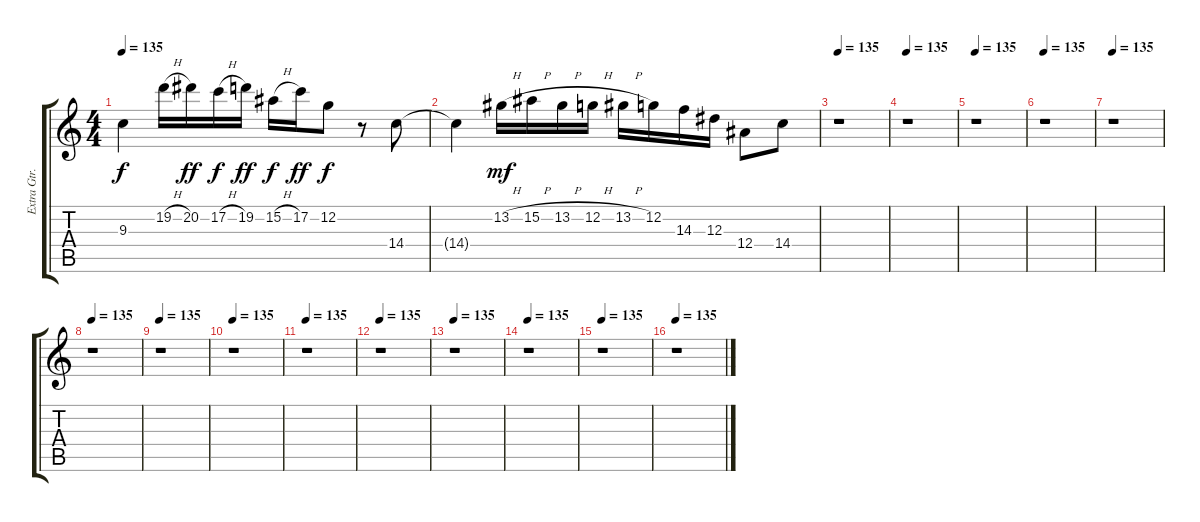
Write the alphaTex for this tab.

\track ("Extra Gtr." "Extra Gtr.") {instrument distortionguitar}
\staff {score tabs}
\tuning (C4 G3 Eb3 Bb2 F2 C2) {hide}
\ts (4 4)
\tempo 135
\clef g2
\ks c
9.3{t}.4{dy f} 19.2{h}.16 20.2.16{dy ff} 17.2{h}.16{dy f} 19.2.16{dy ff} 15.2{h}.16{dy f} 17.2.16{dy ff} 12.2.8{dy f} r.8 14.4.8 |
14.4{t}.4 13.2{h}.16{dy mf} 15.2{h}.16 13.2{h}.16 12.2{h}.16 13.2{h}.16 12.2.16 14.3.16 12.3.16 12.4.8 14.4.8 |
\tempo 135
r.1 |
\tempo 135
r.1 |
\tempo 135
r.1 |
\tempo 135
r.1 |
\tempo 135
r.1 |
\tempo 135
r.1 |
\tempo 135
r.1 |
\tempo 135
r.1 |
\tempo 135
r.1 |
\tempo 135
r.1 |
\tempo 135
r.1 |
\tempo 135
r.1 |
\tempo 135
r.1 |
\tempo 135
r.1
